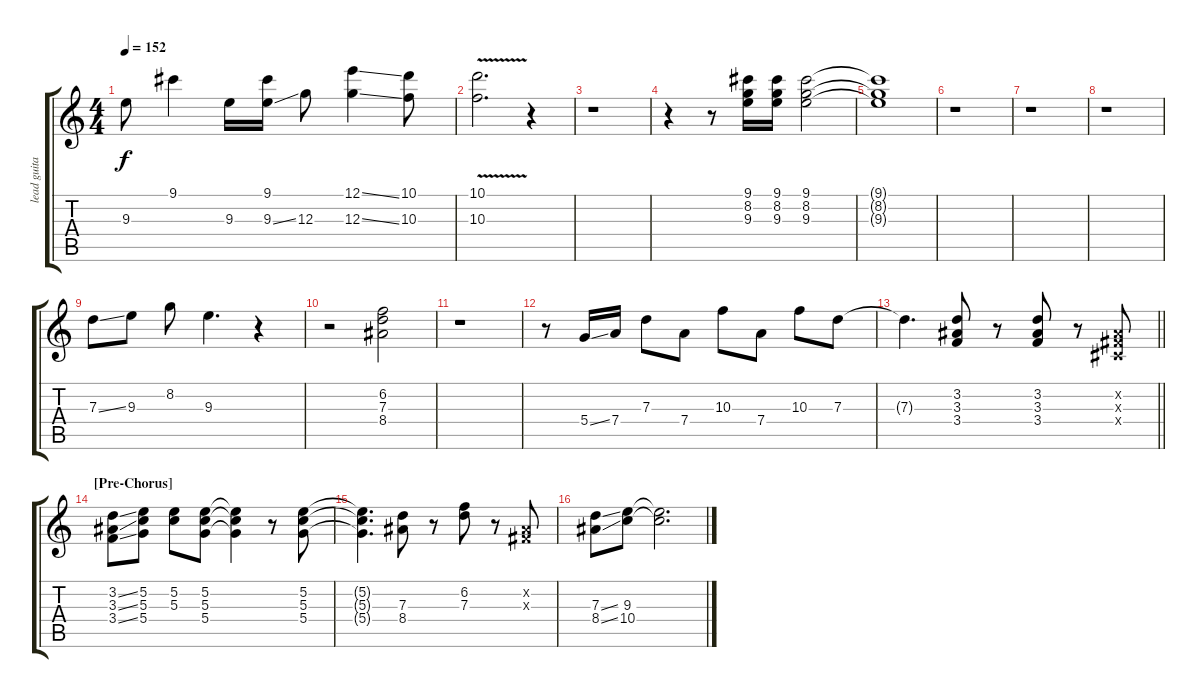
\track ("lead guitar" "lead guita") {instrument electricguitarclean}
\staff {score tabs}
\tuning (E4 B3 G3 D3 A2 E2) {hide}
\ts (4 4)
\tempo 152
\clef g2
\ks c
9.3.8{dy f} 9.1.4 9.3.16 (9.1 9.3{ss}).16 12.3.8 (12.1{ss} 12.3{ss}).4 (10.1 10.3).8 |
(10.1{v} 10.3{v}).2{d} r.4 |
r.1 |
r.4 r.8 (9.1 8.2 9.3).16 (9.1 8.2 9.3).16 (9.1 8.2 9.3).2 |
(9.1{t} 8.2{t} 9.3{t}).1 |
r.1 |
r.1 |
r.1 |
7.3{ss}.8 9.3.8 8.2.8 9.3.4{d} r.4 |
r.2 (6.2 7.3 8.4).2 |
r.1 |
r.8 5.4{ss}.16 7.4.16 7.3.8 7.4.8 10.3.8 7.4.8 10.3.8 7.3.8 |
\barLineRight lightlight
7.3{t}.4{d} (3.2 3.3 3.4).8 r.8 (3.2 3.3 3.4).8 r.8 (-1.2{x} -1.3{x} -1.4{x}).8 |
\section ("" "[Pre-Chorus]")
(3.2{ss} 3.3{ss} 3.4{ss}).8 (5.2 5.3 5.4).8 (5.2 5.3).8 (5.2 5.3 5.4).8 (5.2{t} 5.3{t} 5.4{t}).4 r.8 (5.2 5.3 5.4).8 |
(5.2{t} 5.3{t} 5.4{t}).4{d} (7.3 8.4).8 r.8 (6.2 7.3).8 r.8 (-1.2{x} -1.3{x}).8 |
(7.3{ss} 8.4{ss}).8 (9.3 10.4).8 (9.3{t} 10.4{t}).2{d}
